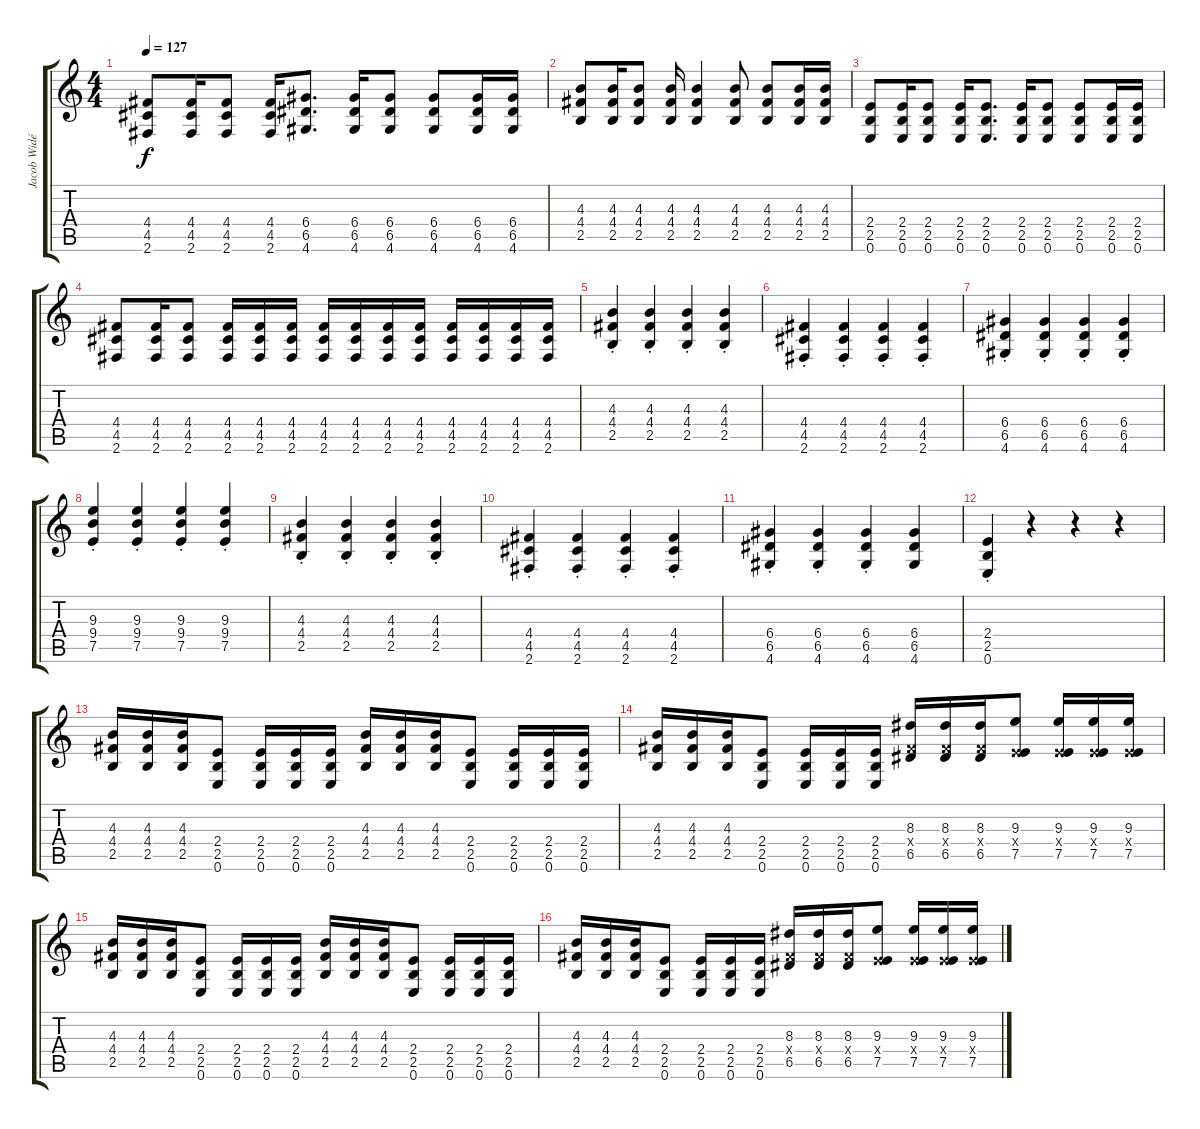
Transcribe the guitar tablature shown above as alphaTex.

\track ("Jacob Widén" "Jacob Widé") {instrument distortionguitar}
\staff {score tabs}
\tuning (E4 B3 G3 D3 A2 E2) {hide}
\ts (4 4)
\tempo 127
\clef g2
\ks c
(4.4 4.5 2.6).8{dy f} (4.4 4.5 2.6).16 (4.4 4.5 2.6).8 (4.4 4.5 2.6).16 (6.4 6.5 4.6).8{d} (6.4 6.5 4.6).16 (6.4 6.5 4.6).8 (6.4 6.5 4.6).8 (6.4 6.5 4.6).16 (6.4 6.5 4.6).16 |
(4.3 4.4 2.5).8 (4.3 4.4 2.5).16 (4.3 4.4 2.5).8 (4.3 4.4 2.5).16 (4.3 4.4 2.5).4 (4.3 4.4 2.5).8 (4.3 4.4 2.5).8 (4.3 4.4 2.5).16 (4.3 4.4 2.5).16 |
(2.4 2.5 0.6).8 (2.4 2.5 0.6).16 (2.4 2.5 0.6).8 (2.4 2.5 0.6).16 (2.4 2.5 0.6).8{d} (2.4 2.5 0.6).16 (2.4 2.5 0.6).8 (2.4 2.5 0.6).8 (2.4 2.5 0.6).16 (2.4 2.5 0.6).16 |
(4.4 4.5 2.6).8 (4.4 4.5 2.6).16 (4.4 4.5 2.6).8 (4.4 4.5 2.6).16 (4.4 4.5 2.6).16 (4.4 4.5 2.6).16 (4.4 4.5 2.6).16 (4.4 4.5 2.6).16 (4.4 4.5 2.6).16 (4.4 4.5 2.6).16 (4.4 4.5 2.6).16 (4.4 4.5 2.6).16 (4.4 4.5 2.6).16 (4.4 4.5 2.6).16 |
(4.3{st} 4.4{st} 2.5{st}).4 (4.3{st} 4.4{st} 2.5{st}).4 (4.3{st} 4.4{st} 2.5{st}).4 (4.3{st} 4.4{st} 2.5{st}).4 |
(4.4{st} 4.5{st} 2.6{st}).4 (4.4{st} 4.5{st} 2.6{st}).4 (4.4{st} 4.5{st} 2.6{st}).4 (4.4{st} 4.5{st} 2.6{st}).4 |
(6.4{st} 6.5{st} 4.6{st}).4 (6.4{st} 6.5{st} 4.6{st}).4 (6.4{st} 6.5{st} 4.6{st}).4 (6.4{st} 6.5{st} 4.6{st}).4 |
(9.3{st} 9.4{st} 7.5{st}).4 (9.3{st} 9.4{st} 7.5{st}).4 (9.3{st} 9.4{st} 7.5{st}).4 (9.3{st} 9.4{st} 7.5{st}).4 |
(4.3{st} 4.4{st} 2.5{st}).4 (4.3{st} 4.4{st} 2.5{st}).4 (4.3{st} 4.4{st} 2.5{st}).4 (4.3{st} 4.4{st} 2.5{st}).4 |
(4.4{st} 4.5{st} 2.6{st}).4 (4.4{st} 4.5{st} 2.6{st}).4 (4.4{st} 4.5{st} 2.6{st}).4 (4.4{st} 4.5{st} 2.6{st}).4 |
(6.4{st} 6.5{st} 4.6{st}).4 (6.4{st} 6.5{st} 4.6{st}).4 (6.4{st} 6.5{st} 4.6{st}).4 (6.4 6.5 4.6).4 |
(2.4{st} 2.5{st} 0.6{st}).4 r.4 r.4 r.4 |
(4.3 4.4 2.5).16 (4.3 4.4 2.5).16 (4.3 4.4 2.5).16 (2.4 2.5 0.6).8 (2.4 2.5 0.6).16 (2.4 2.5 0.6).16 (2.4 2.5 0.6).16 (4.3 4.4 2.5).16 (4.3 4.4 2.5).16 (4.3 4.4 2.5).16 (2.4 2.5 0.6).8 (2.4 2.5 0.6).16 (2.4 2.5 0.6).16 (2.4 2.5 0.6).16 |
(4.3 4.4 2.5).16 (4.3 4.4 2.5).16 (4.3 4.4 2.5).16 (2.4 2.5 0.6).8 (2.4 2.5 0.6).16 (2.4 2.5 0.6).16 (2.4 2.5 0.6).16 (8.3 4.4{x} 6.5).16 (8.3 4.4{x} 6.5).16 (8.3 4.4{x} 6.5).16 (9.3 2.4{x} 7.5).8 (9.3 2.4{x} 7.5).16 (9.3 2.4{x} 7.5).16 (9.3 2.4{x} 7.5).16 |
(4.3 4.4 2.5).16 (4.3 4.4 2.5).16 (4.3 4.4 2.5).16 (2.4 2.5 0.6).8 (2.4 2.5 0.6).16 (2.4 2.5 0.6).16 (2.4 2.5 0.6).16 (4.3 4.4 2.5).16 (4.3 4.4 2.5).16 (4.3 4.4 2.5).16 (2.4 2.5 0.6).8 (2.4 2.5 0.6).16 (2.4 2.5 0.6).16 (2.4 2.5 0.6).16 |
(4.3 4.4 2.5).16 (4.3 4.4 2.5).16 (4.3 4.4 2.5).16 (2.4 2.5 0.6).8 (2.4 2.5 0.6).16 (2.4 2.5 0.6).16 (2.4 2.5 0.6).16 (8.3 4.4{x} 6.5).16 (8.3 4.4{x} 6.5).16 (8.3 4.4{x} 6.5).16 (9.3 2.4{x} 7.5).8 (9.3 2.4{x} 7.5).16 (9.3 2.4{x} 7.5).16 (9.3 2.4{x} 7.5).16
